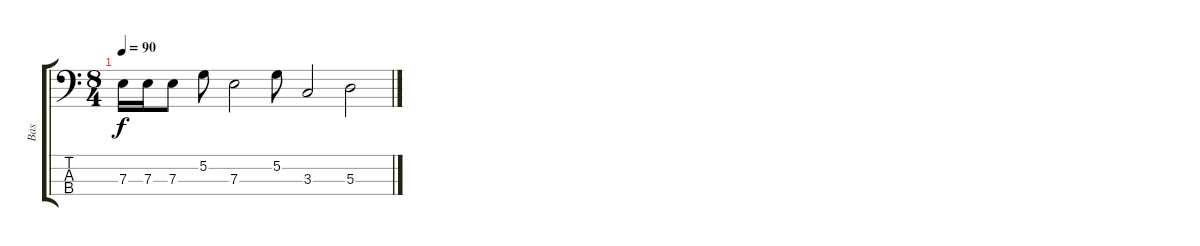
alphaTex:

\track ("Bas" "Bas") {instrument electricbassfinger}
\staff {score tabs}
\tuning (G2 D2 A1 D1) {hide}
\ts (8 4)
\tempo 90
\clef f4
\ks c
7.3.16{dy f} 7.3.16 7.3.8 5.2.8 7.3.2 5.2.8 3.3.2 5.3.2
